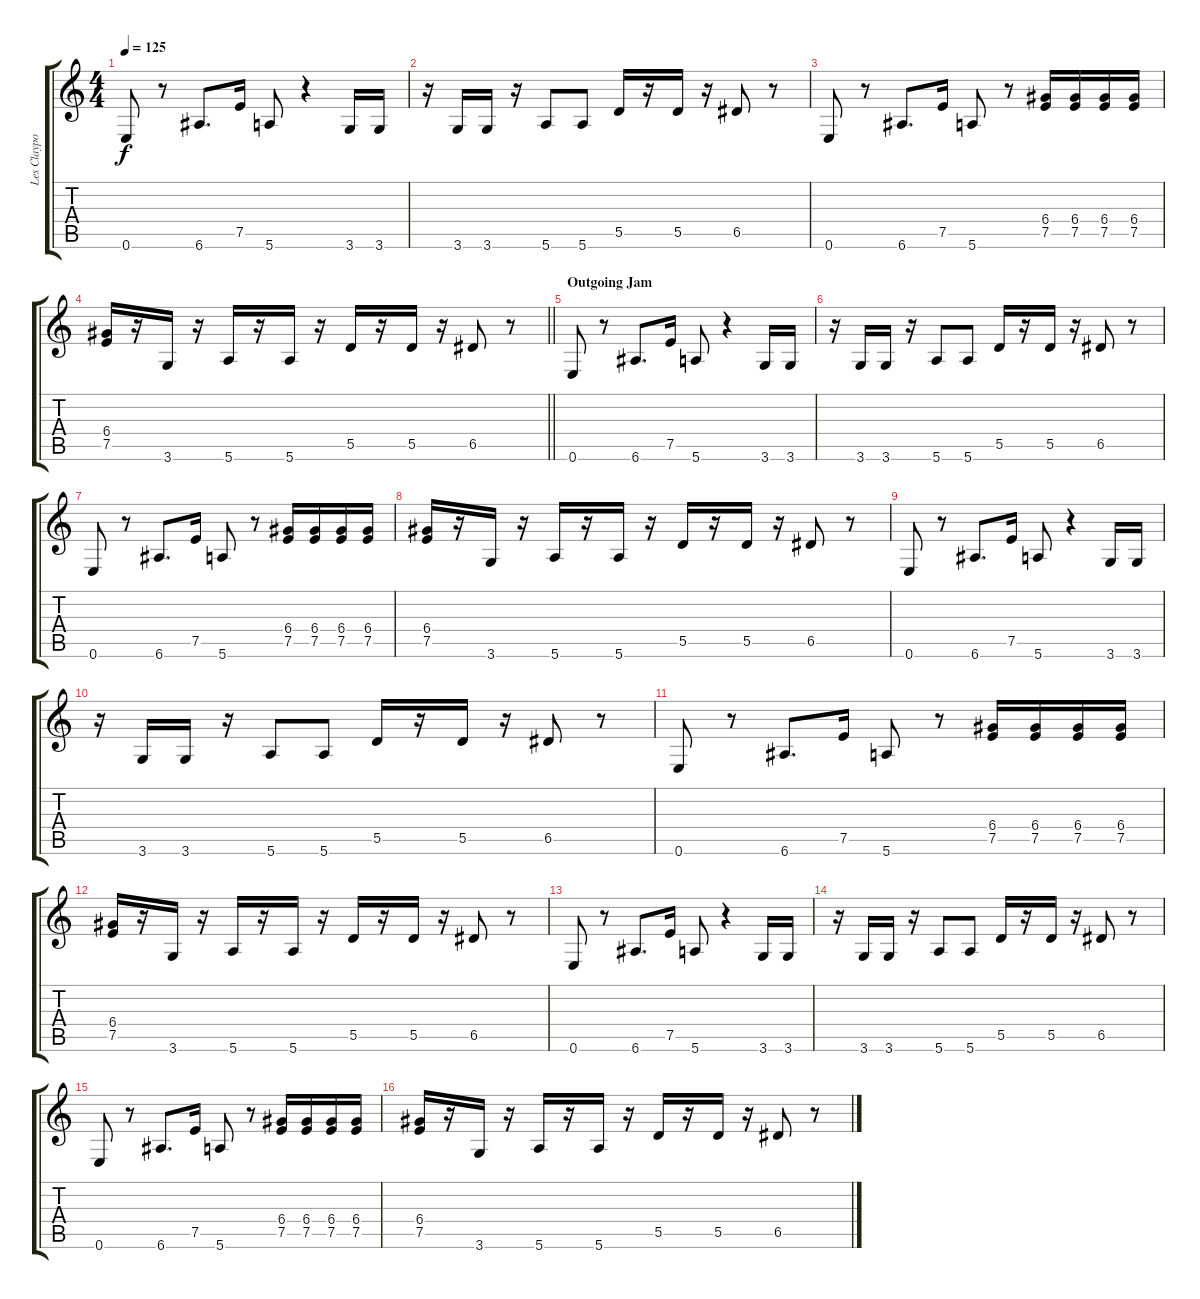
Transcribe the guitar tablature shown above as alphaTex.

\track ("Les Claypool (Guitar)" "Les Claypo") {instrument overdrivenguitar}
\staff {score tabs}
\tuning (E4 B3 G3 D3 A2 E2) {hide}
\ts (4 4)
\tempo 125
\clef g2
\ks c
0.6.8{dy f} r.8 6.6.8{d} 7.5.16 5.6.8 r.4 3.6.16 3.6.16 |
r.16 3.6.16 3.6.16 r.16 5.6.8 5.6.8 5.5.16 r.16 5.5.16 r.16 6.5.8 r.8 |
0.6.8 r.8 6.6.8{d} 7.5.16 5.6.8 r.8 (6.4 7.5).16 (6.4 7.5).16 (6.4 7.5).16 (6.4 7.5).16 |
\barLineRight lightlight
(6.4 7.5).16 r.16 3.6.16 r.16 5.6.16 r.16 5.6.16 r.16 5.5.16 r.16 5.5.16 r.16 6.5.8 r.8 |
\section ("" "Outgoing Jam")
0.6.8 r.8 6.6.8{d} 7.5.16 5.6.8 r.4 3.6.16 3.6.16 |
r.16 3.6.16 3.6.16 r.16 5.6.8 5.6.8 5.5.16 r.16 5.5.16 r.16 6.5.8 r.8 |
0.6.8 r.8 6.6.8{d} 7.5.16 5.6.8 r.8 (6.4 7.5).16 (6.4 7.5).16 (6.4 7.5).16 (6.4 7.5).16 |
(6.4 7.5).16 r.16 3.6.16 r.16 5.6.16 r.16 5.6.16 r.16 5.5.16 r.16 5.5.16 r.16 6.5.8 r.8 |
0.6.8 r.8 6.6.8{d} 7.5.16 5.6.8 r.4 3.6.16 3.6.16 |
r.16 3.6.16 3.6.16 r.16 5.6.8 5.6.8 5.5.16 r.16 5.5.16 r.16 6.5.8 r.8 |
0.6.8 r.8 6.6.8{d} 7.5.16 5.6.8 r.8 (6.4 7.5).16 (6.4 7.5).16 (6.4 7.5).16 (6.4 7.5).16 |
(6.4 7.5).16 r.16 3.6.16 r.16 5.6.16 r.16 5.6.16 r.16 5.5.16 r.16 5.5.16 r.16 6.5.8 r.8 |
0.6.8 r.8 6.6.8{d} 7.5.16 5.6.8 r.4 3.6.16 3.6.16 |
r.16 3.6.16 3.6.16 r.16 5.6.8 5.6.8 5.5.16 r.16 5.5.16 r.16 6.5.8 r.8 |
0.6.8 r.8 6.6.8{d} 7.5.16 5.6.8 r.8 (6.4 7.5).16 (6.4 7.5).16 (6.4 7.5).16 (6.4 7.5).16 |
(6.4 7.5).16 r.16 3.6.16 r.16 5.6.16 r.16 5.6.16 r.16 5.5.16 r.16 5.5.16 r.16 6.5.8 r.8
